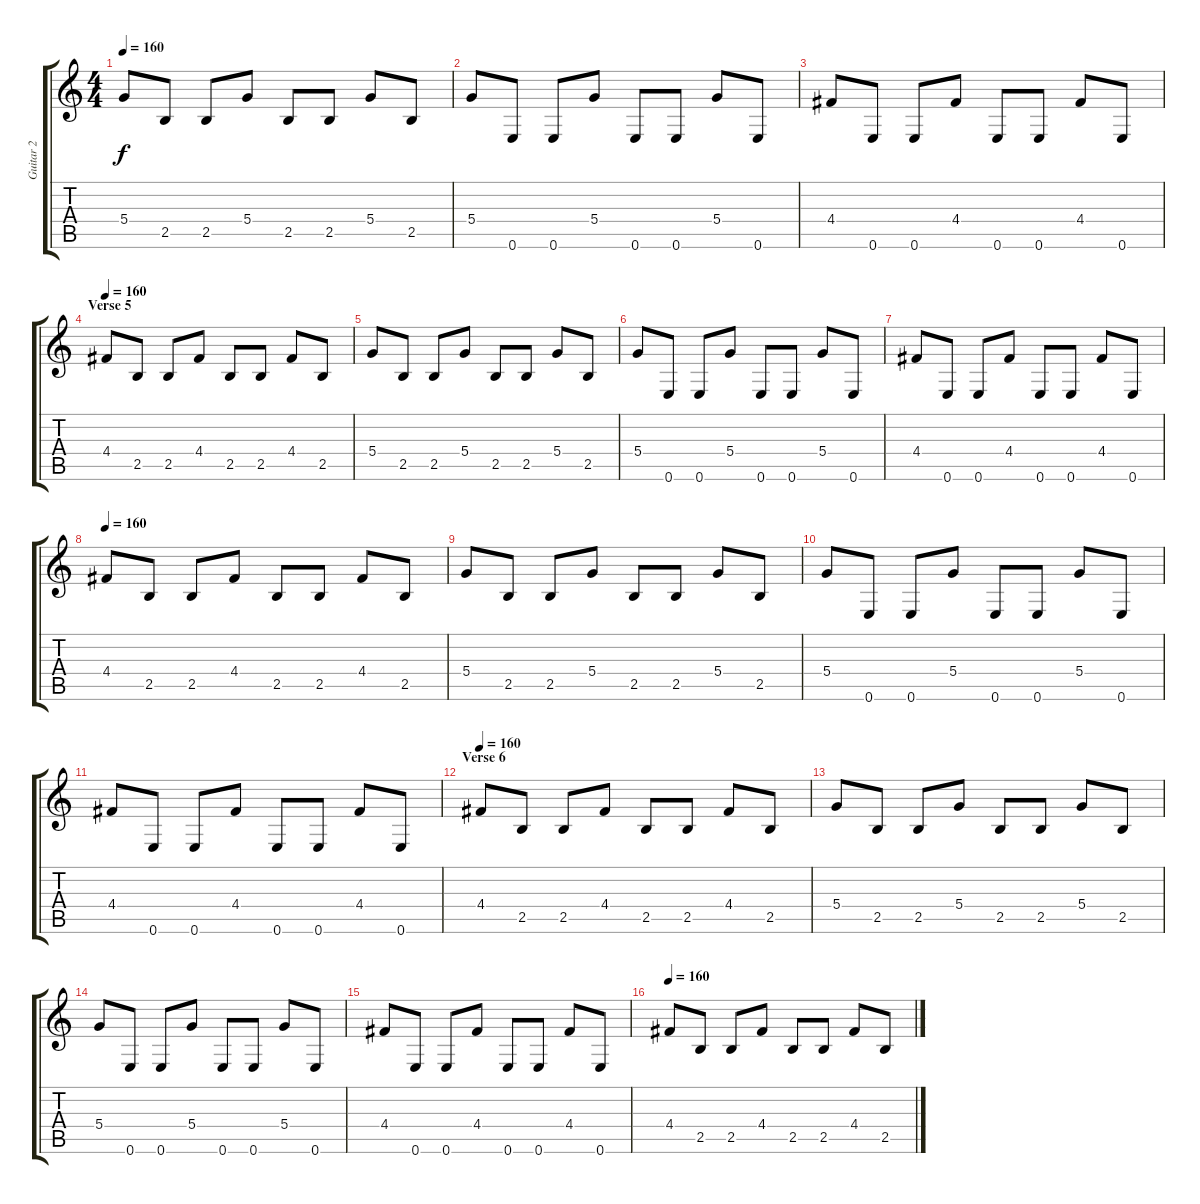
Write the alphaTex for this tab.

\track ("Guitar 2" "Guitar 2") {instrument distortionguitar}
\staff {score tabs}
\tuning (E4 B3 G3 D3 A2 E2) {hide}
\ts (4 4)
\tempo 160
\clef g2
\ks c
5.4.8{dy f} 2.5.8 2.5.8 5.4.8 2.5.8 2.5.8 5.4.8 2.5.8 |
5.4.8 0.6.8 0.6.8 5.4.8 0.6.8 0.6.8 5.4.8 0.6.8 |
4.4.8 0.6.8 0.6.8 4.4.8 0.6.8 0.6.8 4.4.8 0.6.8 |
\section ("" "Verse 5")
\tempo 160
4.4.8{instrument electricguitarclean} 2.5.8 2.5.8 4.4.8 2.5.8 2.5.8 4.4.8 2.5.8 |
5.4.8 2.5.8 2.5.8 5.4.8 2.5.8 2.5.8 5.4.8 2.5.8 |
5.4.8 0.6.8 0.6.8 5.4.8 0.6.8 0.6.8 5.4.8 0.6.8 |
4.4.8 0.6.8 0.6.8 4.4.8 0.6.8 0.6.8 4.4.8 0.6.8 |
\tempo 160
4.4.8{instrument electricguitarclean} 2.5.8 2.5.8 4.4.8 2.5.8 2.5.8 4.4.8 2.5.8 |
5.4.8 2.5.8 2.5.8 5.4.8 2.5.8 2.5.8 5.4.8 2.5.8 |
5.4.8 0.6.8 0.6.8 5.4.8 0.6.8 0.6.8 5.4.8 0.6.8 |
4.4.8 0.6.8 0.6.8 4.4.8 0.6.8 0.6.8 4.4.8 0.6.8 |
\section ("" "Verse 6")
\tempo 160
4.4.8{instrument electricguitarclean} 2.5.8 2.5.8 4.4.8 2.5.8 2.5.8 4.4.8 2.5.8 |
5.4.8 2.5.8 2.5.8 5.4.8 2.5.8 2.5.8 5.4.8 2.5.8 |
5.4.8 0.6.8 0.6.8 5.4.8 0.6.8 0.6.8 5.4.8 0.6.8 |
4.4.8 0.6.8 0.6.8 4.4.8 0.6.8 0.6.8 4.4.8 0.6.8 |
\tempo 160
4.4.8{instrument electricguitarclean} 2.5.8 2.5.8 4.4.8 2.5.8 2.5.8 4.4.8 2.5.8
